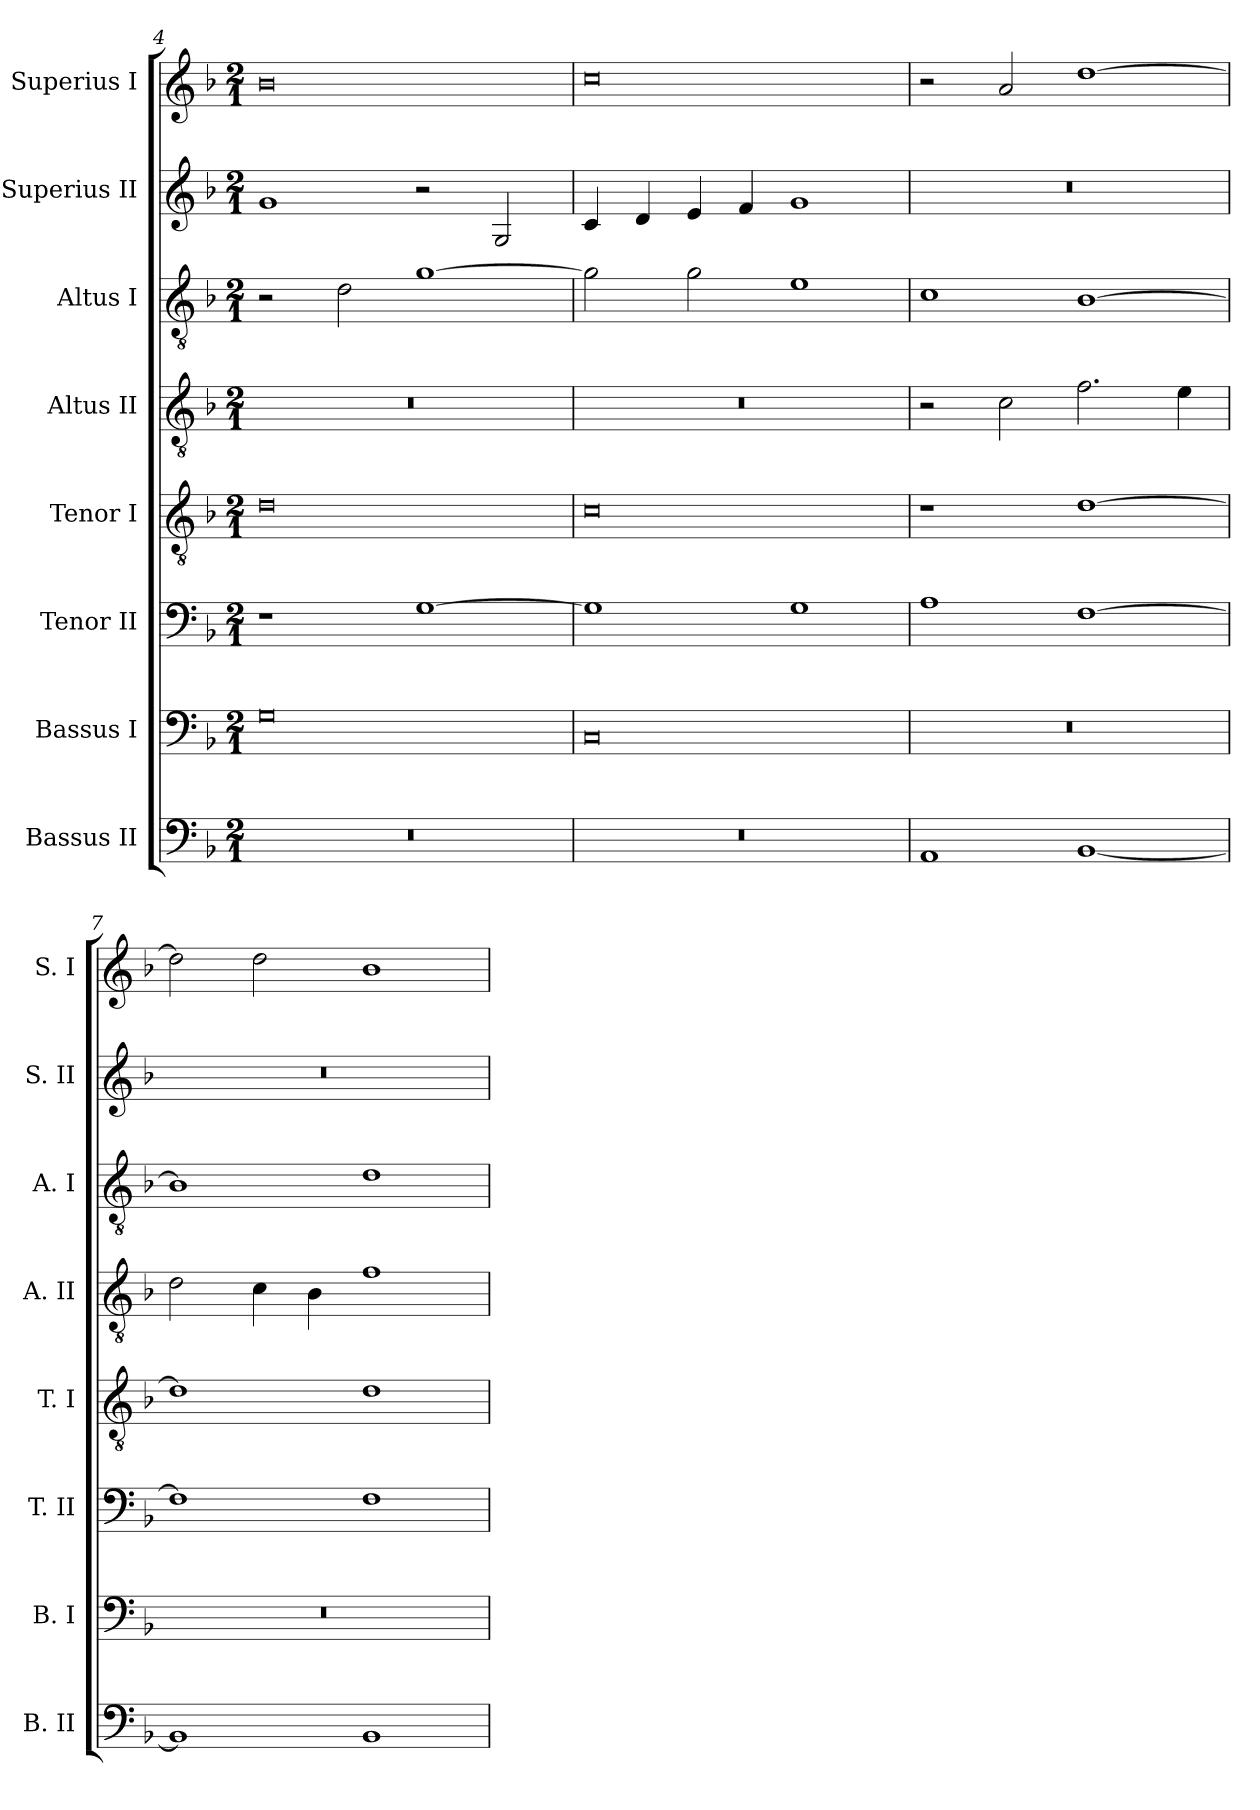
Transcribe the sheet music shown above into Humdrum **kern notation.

**kern	**kern	**kern	**kern	**kern	**kern	**kern	**kern
*part8	*part7	*part6	*part5	*part4	*part3	*part2	*part1
*staff8	*staff7	*staff6	*staff5	*staff4	*staff3	*staff2	*staff1
*I"Bassus II	*I"Bassus I	*I"Tenor II	*I"Tenor I	*I"Altus II	*I"Altus I	*I"Superius II	*I"Superius I
*I'B. II	*I'B. I	*I'T. II	*I'T. I	*I'A. II	*I'A. I	*I'S. II	*I'S. I
*clefF4	*clefF4	*clefF4	*clefGv2	*clefGv2	*clefGv2	*clefG2	*clefG2
*k[b-]	*k[b-]	*k[b-]	*k[b-]	*k[b-]	*k[b-]	*k[b-]	*k[b-]
*F:	*F:	*F:	*F:	*F:	*F:	*F:	*F:
*M2/1	*M2/1	*M2/1	*M2/1	*M2/1	*M2/1	*M2/1	*M2/1
=4	=4	=4	=4	=4	=4	=4	=4
0r	0G	1r	0d	0r	2r	1g	0b-
.	.	.	.	.	2d	.	.
.	.	[1G	.	.	[1g	2r	.
.	.	.	.	.	.	2G	.
=5	=5	=5	=5	=5	=5	=5	=5
0r	0C	1G]	0c	0r	2g]	4c	0cc
.	.	.	.	.	.	4d	.
.	.	.	.	.	2g	4e	.
.	.	.	.	.	.	4f	.
.	.	1G	.	.	1e	1g	.
=6	=6	=6	=6	=6	=6	=6	=6
1AA	0r	1A	1r	2r	1c	0r	2r
.	.	.	.	2c	.	.	2a
[1BB-	.	[1F	[1d	2.f	[1B-	.	[1dd
.	.	.	.	4e	.	.	.
=7	=7	=7	=7	=7	=7	=7	=7
1BB-]	0r	1F]	1d]	2d	1B-]	0r	2dd]
.	.	.	.	4c	.	.	2dd
.	.	.	.	4B-	.	.	.
1BB-	.	1F	1d	1f	1d	.	1b-
=	=	=	=	=	=	=	=
*-	*-	*-	*-	*-	*-	*-	*-
